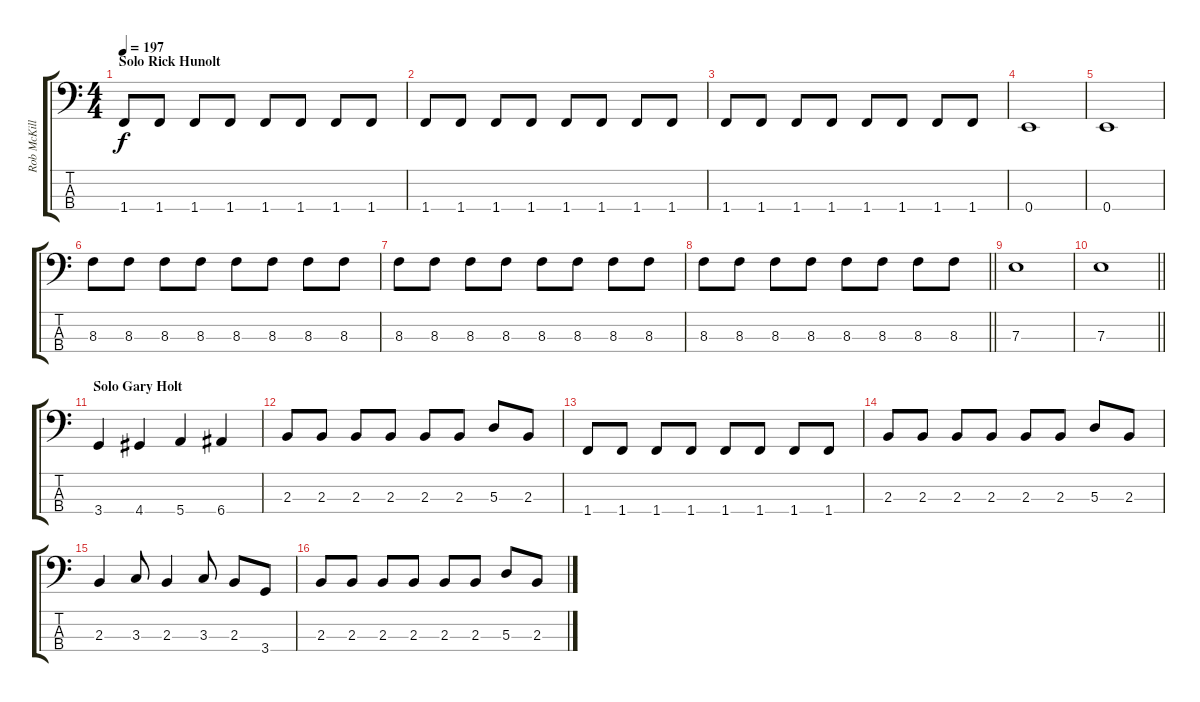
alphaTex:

\track ("Rob McKillop" "Rob McKill") {instrument electricbassfinger}
\staff {score tabs}
\tuning (G2 D2 A1 E1) {hide}
\ts (4 4)
\section ("" "Solo Rick Hunolt")
\tempo 197
\clef f4
\ks c
1.4.8{dy f} 1.4.8 1.4.8 1.4.8 1.4.8 1.4.8 1.4.8 1.4.8 |
1.4.8 1.4.8 1.4.8 1.4.8 1.4.8 1.4.8 1.4.8 1.4.8 |
1.4.8 1.4.8 1.4.8 1.4.8 1.4.8 1.4.8 1.4.8 1.4.8 |
0.4.1 |
0.4.1 |
8.3.8 8.3.8 8.3.8 8.3.8 8.3.8 8.3.8 8.3.8 8.3.8 |
8.3.8 8.3.8 8.3.8 8.3.8 8.3.8 8.3.8 8.3.8 8.3.8 |
\barLineRight lightlight
8.3.8 8.3.8 8.3.8 8.3.8 8.3.8 8.3.8 8.3.8 8.3.8 |
7.3.1 |
\barLineRight lightlight
7.3.1 |
\section ("" "Solo Gary Holt")
3.4.4 4.4.4 5.4.4 6.4.4 |
2.3.8 2.3.8 2.3.8 2.3.8 2.3.8 2.3.8 5.3.8 2.3.8 |
1.4.8 1.4.8 1.4.8 1.4.8 1.4.8 1.4.8 1.4.8 1.4.8 |
2.3.8 2.3.8 2.3.8 2.3.8 2.3.8 2.3.8 5.3.8 2.3.8 |
2.3.4 3.3.8 2.3.4 3.3.8 2.3.8 3.4.8 |
2.3.8 2.3.8 2.3.8 2.3.8 2.3.8 2.3.8 5.3.8 2.3.8
